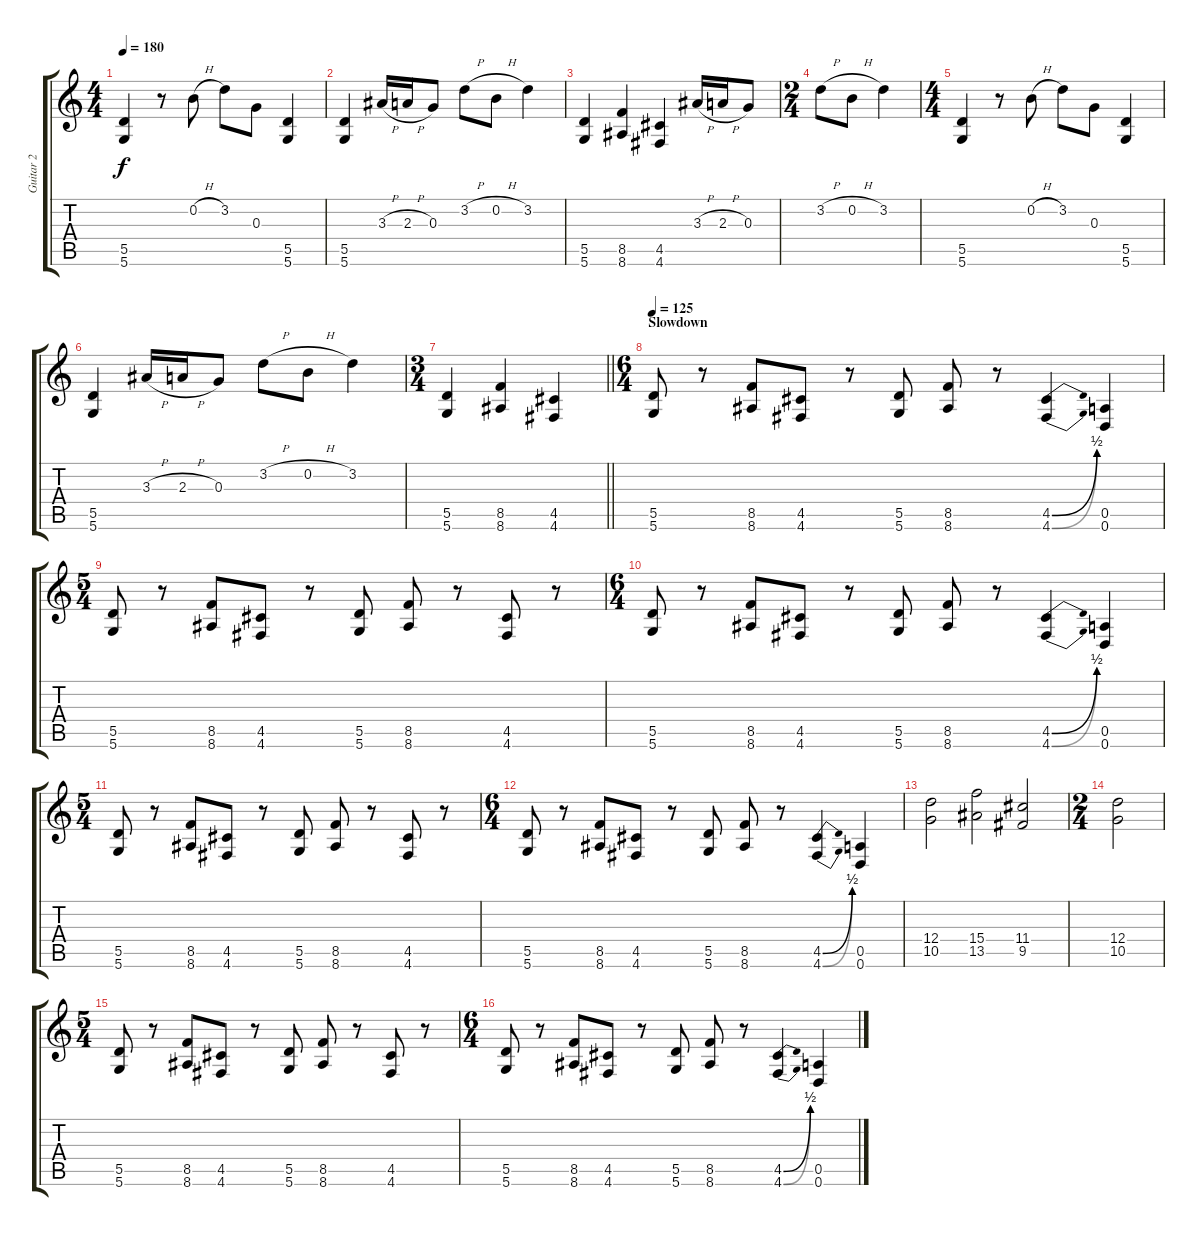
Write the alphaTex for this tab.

\track ("Guitar 2" "Guitar 2") {instrument distortionguitar}
\staff {score tabs}
\tuning (E4 B3 G3 D3 A2 D2) {hide}
\ts (4 4)
\tempo 180
\clef g2
\ks c
(5.5 5.6).4{dy f} r.8 0.2{h}.8 3.2.8 0.3.8 (5.5 5.6).4 |
(5.5 5.6).4 3.3{h}.16 2.3{h}.16 0.3.8 3.2{h}.8 0.2{h}.8 3.2.4 |
(5.5 5.6).4 (8.5 8.6).4 (4.5 4.6).4 3.3{h}.16 2.3{h}.16 0.3.8 |
\ts (2 4)
3.2{h}.8 0.2{h}.8 3.2.4 |
\ts (4 4)
(5.5 5.6).4 r.8 0.2{h}.8 3.2.8 0.3.8 (5.5 5.6).4 |
(5.5 5.6).4 3.3{h}.16 2.3{h}.16 0.3.8 3.2{h}.8 0.2{h}.8 3.2.4 |
\ts (3 4)
\barLineRight lightlight
(5.5 5.6).4 (8.5 8.6).4 (4.5 4.6).4 |
\ts (6 4)
\section ("" "Slowdown")
\tempo 125
(5.5 5.6).8 r.8 (8.5 8.6).8 (4.5 4.6).8 r.8 (5.5 5.6).8 (8.5 8.6).8 r.8 (4.5{be (bend 0 0 60 2)} 4.6{be (bend 0 0 60 2)}).4 (0.5 0.6).4 |
\ts (5 4)
(5.5 5.6).8 r.8 (8.5 8.6).8 (4.5 4.6).8 r.8 (5.5 5.6).8 (8.5 8.6).8 r.8 (4.5 4.6).8 r.8 |
\ts (6 4)
(5.5 5.6).8 r.8 (8.5 8.6).8 (4.5 4.6).8 r.8 (5.5 5.6).8 (8.5 8.6).8 r.8 (4.5{be (bend 0 0 60 2)} 4.6{be (bend 0 0 60 2)}).4 (0.5 0.6).4 |
\ts (5 4)
(5.5 5.6).8 r.8 (8.5 8.6).8 (4.5 4.6).8 r.8 (5.5 5.6).8 (8.5 8.6).8 r.8 (4.5 4.6).8 r.8 |
\ts (6 4)
(5.5 5.6).8 r.8 (8.5 8.6).8 (4.5 4.6).8 r.8 (5.5 5.6).8 (8.5 8.6).8 r.8 (4.5{be (bend 0 0 60 2)} 4.6{be (bend 0 0 60 2)}).4 (0.5 0.6).4 |
(12.4 10.5).2 (15.4 13.5).2 (11.4 9.5).2 |
\ts (2 4)
(12.4 10.5).2 |
\ts (5 4)
(5.5 5.6).8 r.8 (8.5 8.6).8 (4.5 4.6).8 r.8 (5.5 5.6).8 (8.5 8.6).8 r.8 (4.5 4.6).8 r.8 |
\ts (6 4)
(5.5 5.6).8 r.8 (8.5 8.6).8 (4.5 4.6).8 r.8 (5.5 5.6).8 (8.5 8.6).8 r.8 (4.5{be (bend 0 0 60 2)} 4.6{be (bend 0 0 60 2)}).4 (0.5 0.6).4
